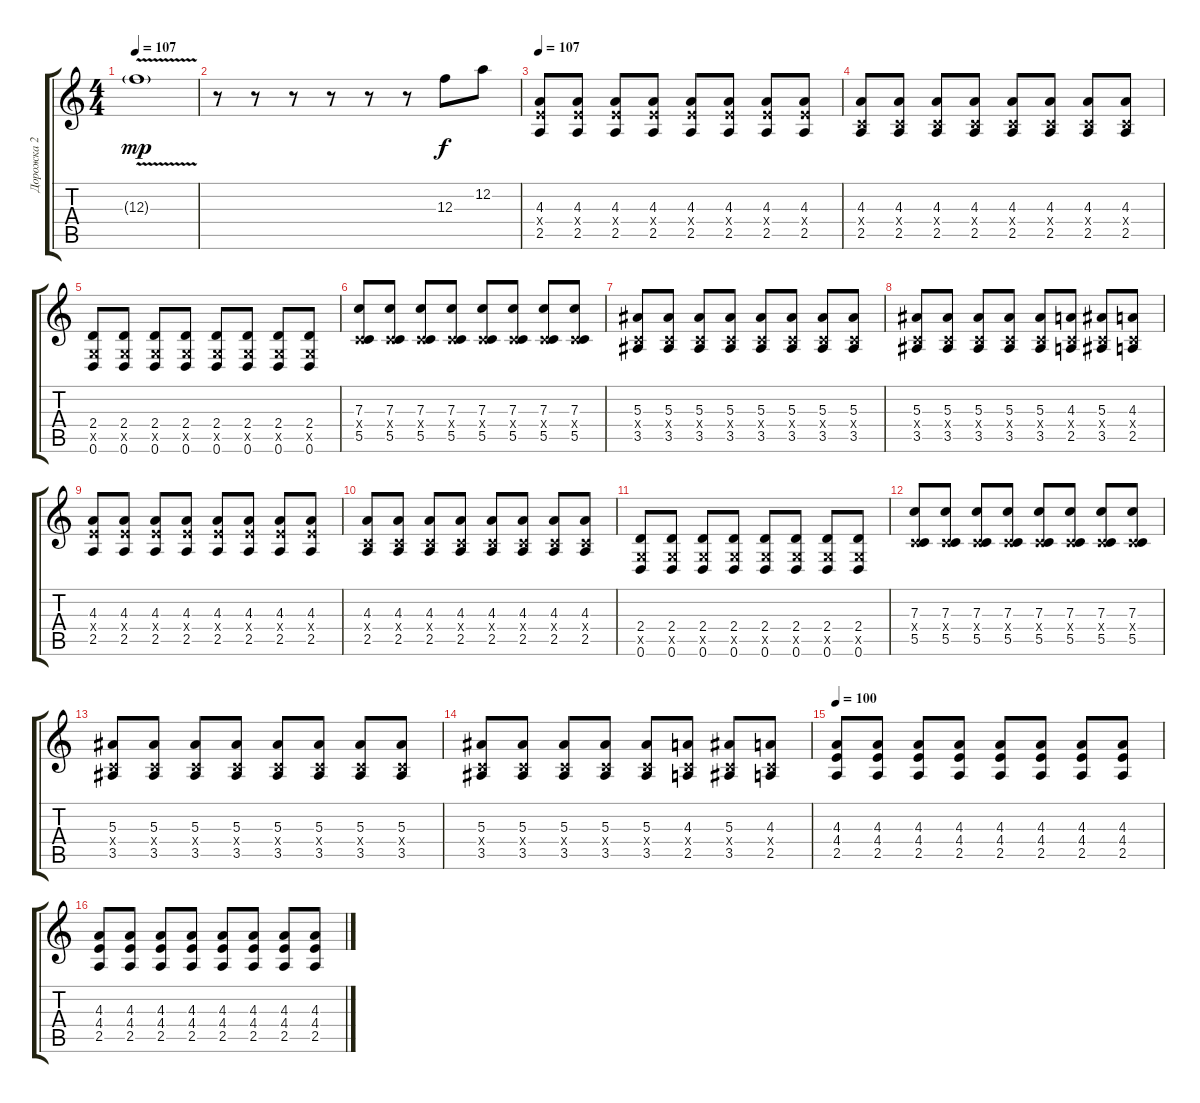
\track ("Дорожка 2" "Дорожка 2") {instrument distortionguitar}
\staff {score tabs}
\tuning (D4 A3 F3 C3 G2 D2) {hide}
\ts (4 4)
\tempo 107
\clef g2
\ks c
12.3{v g}.1{dy mp} |
r.8 r.8 r.8 r.8 r.8 r.8 12.3.8{dy f} 12.2.8 |
\tempo 107
(4.3 4.4{x} 2.5).8 (4.3 4.4{x} 2.5).8 (4.3 4.4{x} 2.5).8 (4.3 4.4{x} 2.5).8 (4.3 4.4{x} 2.5).8 (4.3 4.4{x} 2.5).8 (4.3 4.4{x} 2.5).8 (4.3 4.4{x} 2.5).8 |
(4.3 0.4{x} 2.5).8 (4.3 0.4{x} 2.5).8 (4.3 0.4{x} 2.5).8 (4.3 0.4{x} 2.5).8 (4.3 0.4{x} 2.5).8 (4.3 0.4{x} 2.5).8 (4.3 0.4{x} 2.5).8 (4.3 0.4{x} 2.5).8 |
(2.4 0.5{x} 0.6).8 (2.4 0.5{x} 0.6).8 (2.4 0.5{x} 0.6).8 (2.4 0.5{x} 0.6).8 (2.4 0.5{x} 0.6).8 (2.4 0.5{x} 0.6).8 (2.4 0.5{x} 0.6).8 (2.4 0.5{x} 0.6).8 |
(7.3 0.4{x} 5.5).8 (7.3 0.4{x} 5.5).8 (7.3 0.4{x} 5.5).8 (7.3 0.4{x} 5.5).8 (7.3 0.4{x} 5.5).8 (7.3 0.4{x} 5.5).8 (7.3 0.4{x} 5.5).8 (7.3 0.4{x} 5.5).8 |
(5.3 0.4{x} 3.5).8 (5.3 0.4{x} 3.5).8 (5.3 0.4{x} 3.5).8 (5.3 0.4{x} 3.5).8 (5.3 0.4{x} 3.5).8 (5.3 0.4{x} 3.5).8 (5.3 0.4{x} 3.5).8 (5.3 0.4{x} 3.5).8 |
(5.3 0.4{x} 3.5).8 (5.3 0.4{x} 3.5).8 (5.3 0.4{x} 3.5).8 (5.3 0.4{x} 3.5).8 (5.3 0.4{x} 3.5).8 (4.3 0.4{x} 2.5).8 (5.3 0.4{x} 3.5).8 (4.3 0.4{x} 2.5).8 |
(4.3 4.4{x} 2.5).8 (4.3 4.4{x} 2.5).8 (4.3 4.4{x} 2.5).8 (4.3 4.4{x} 2.5).8 (4.3 4.4{x} 2.5).8 (4.3 4.4{x} 2.5).8 (4.3 4.4{x} 2.5).8 (4.3 4.4{x} 2.5).8 |
(4.3 0.4{x} 2.5).8 (4.3 0.4{x} 2.5).8 (4.3 0.4{x} 2.5).8 (4.3 0.4{x} 2.5).8 (4.3 0.4{x} 2.5).8 (4.3 0.4{x} 2.5).8 (4.3 0.4{x} 2.5).8 (4.3 0.4{x} 2.5).8 |
(2.4 0.5{x} 0.6).8 (2.4 0.5{x} 0.6).8 (2.4 0.5{x} 0.6).8 (2.4 0.5{x} 0.6).8 (2.4 0.5{x} 0.6).8 (2.4 0.5{x} 0.6).8 (2.4 0.5{x} 0.6).8 (2.4 0.5{x} 0.6).8 |
(7.3 0.4{x} 5.5).8 (7.3 0.4{x} 5.5).8 (7.3 0.4{x} 5.5).8 (7.3 0.4{x} 5.5).8 (7.3 0.4{x} 5.5).8 (7.3 0.4{x} 5.5).8 (7.3 0.4{x} 5.5).8 (7.3 0.4{x} 5.5).8 |
(5.3 0.4{x} 3.5).8 (5.3 0.4{x} 3.5).8 (5.3 0.4{x} 3.5).8 (5.3 0.4{x} 3.5).8 (5.3 0.4{x} 3.5).8 (5.3 0.4{x} 3.5).8 (5.3 0.4{x} 3.5).8 (5.3 0.4{x} 3.5).8 |
(5.3 0.4{x} 3.5).8 (5.3 0.4{x} 3.5).8 (5.3 0.4{x} 3.5).8 (5.3 0.4{x} 3.5).8 (5.3 0.4{x} 3.5).8 (4.3 0.4{x} 2.5).8 (5.3 0.4{x} 3.5).8 (4.3 0.4{x} 2.5).8 |
\tempo 100
(4.3 4.4 2.5).8 (4.3 4.4 2.5).8 (4.3 4.4 2.5).8 (4.3 4.4 2.5).8 (4.3 4.4 2.5).8 (4.3 4.4 2.5).8 (4.3 4.4 2.5).8 (4.3 4.4 2.5).8 |
(4.3 4.4 2.5).8 (4.3 4.4 2.5).8 (4.3 4.4 2.5).8 (4.3 4.4 2.5).8 (4.3 4.4 2.5).8 (4.3 4.4 2.5).8 (4.3 4.4 2.5).8 (4.3 4.4 2.5).8
